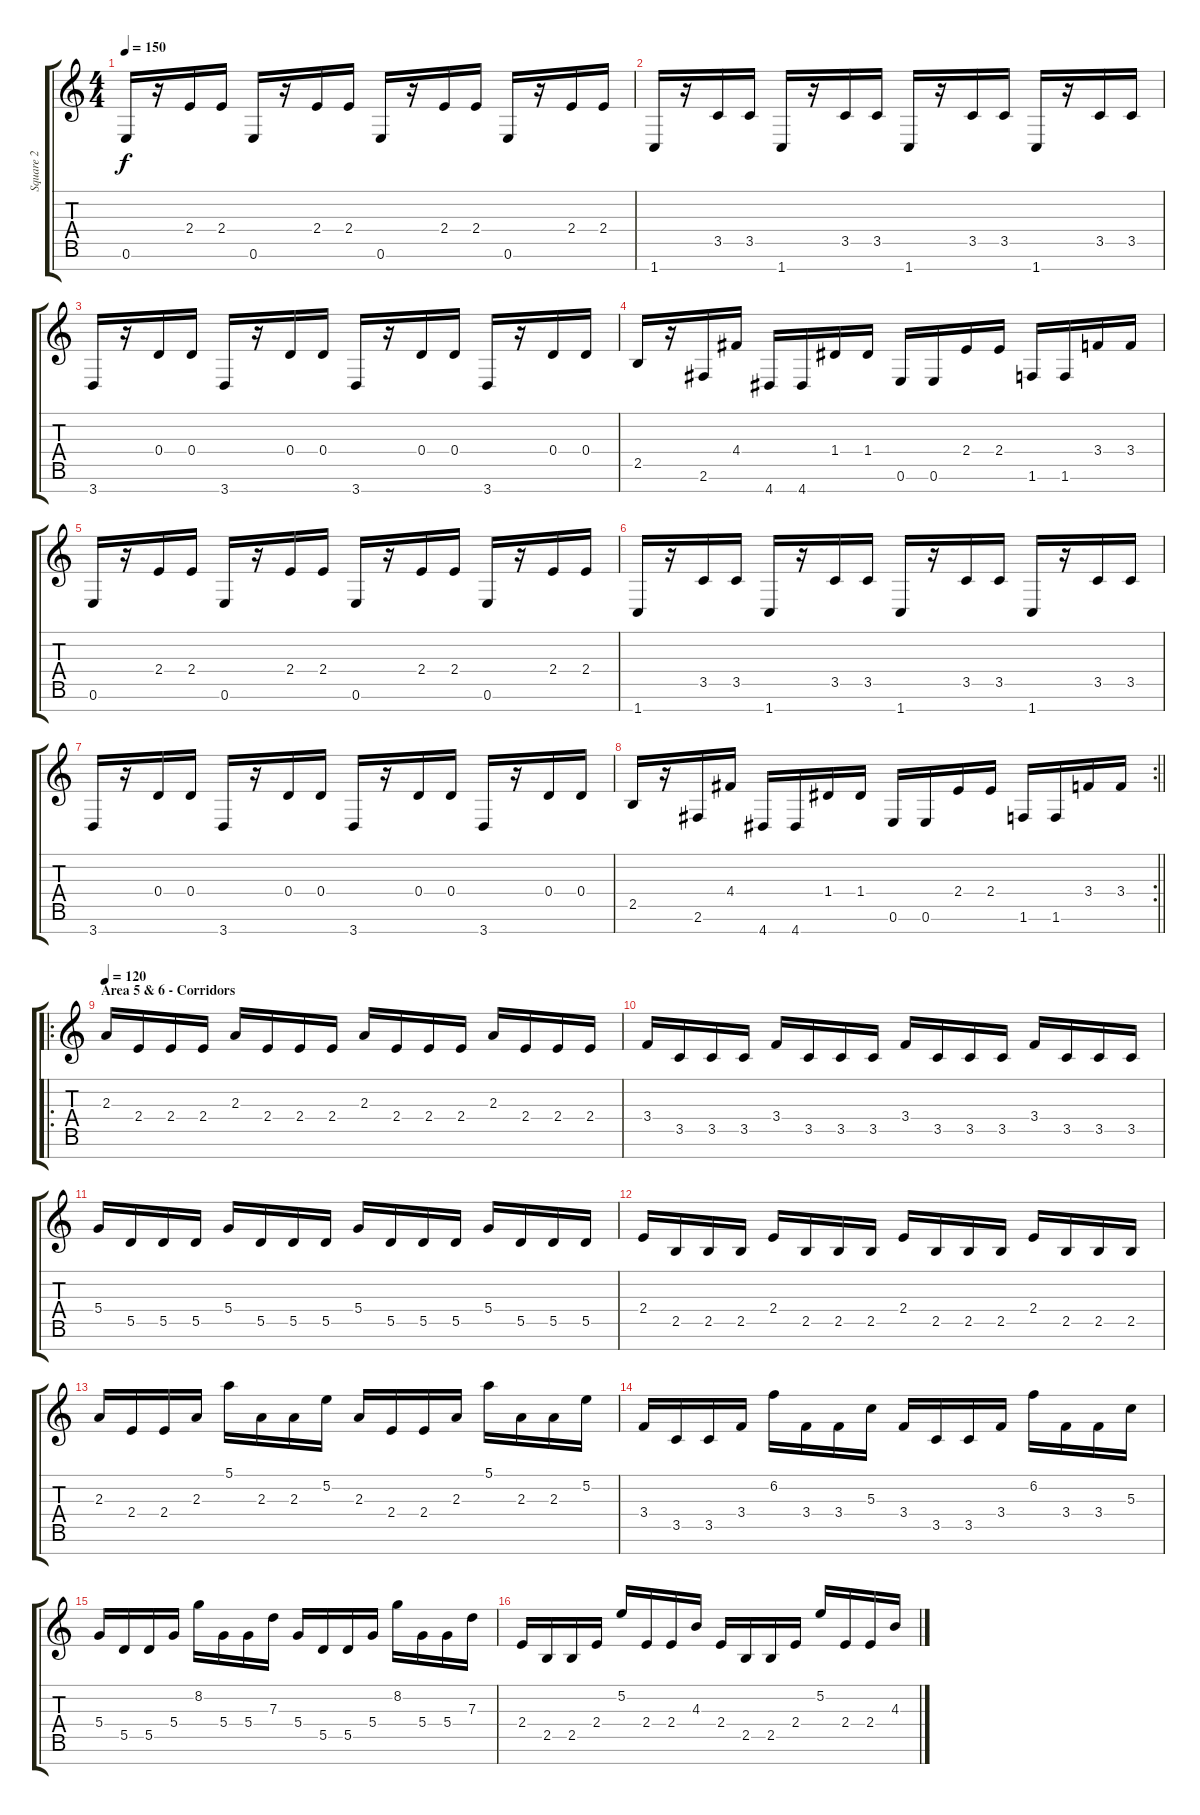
\track ("Square 2" "Square 2") {instrument overdrivenguitar}
\staff {score tabs}
\tuning (E4 B3 G3 D3 A2 E2 B1) {hide}
\ts (4 4)
\tempo 150
\clef g2
\ks c
0.6.16{dy f} r.16 2.4.16 2.4.16 0.6.16 r.16 2.4.16 2.4.16 0.6.16 r.16 2.4.16 2.4.16 0.6.16 r.16 2.4.16 2.4.16 |
1.7.16 r.16 3.5.16 3.5.16 1.7.16 r.16 3.5.16 3.5.16 1.7.16 r.16 3.5.16 3.5.16 1.7.16 r.16 3.5.16 3.5.16 |
3.7.16 r.16 0.4.16 0.4.16 3.7.16 r.16 0.4.16 0.4.16 3.7.16 r.16 0.4.16 0.4.16 3.7.16 r.16 0.4.16 0.4.16 |
2.5.16 r.16 2.6.16 4.4.16 4.7.16 4.7.16 1.4.16 1.4.16 0.6.16 0.6.16 2.4.16 2.4.16 1.6.16 1.6.16 3.4.16 3.4.16 |
0.6.16 r.16 2.4.16 2.4.16 0.6.16 r.16 2.4.16 2.4.16 0.6.16 r.16 2.4.16 2.4.16 0.6.16 r.16 2.4.16 2.4.16 |
1.7.16 r.16 3.5.16 3.5.16 1.7.16 r.16 3.5.16 3.5.16 1.7.16 r.16 3.5.16 3.5.16 1.7.16 r.16 3.5.16 3.5.16 |
3.7.16 r.16 0.4.16 0.4.16 3.7.16 r.16 0.4.16 0.4.16 3.7.16 r.16 0.4.16 0.4.16 3.7.16 r.16 0.4.16 0.4.16 |
\rc 2
\barLineRight lightlight
2.5.16 r.16 2.6.16 4.4.16 4.7.16 4.7.16 1.4.16 1.4.16 0.6.16 0.6.16 2.4.16 2.4.16 1.6.16 1.6.16 3.4.16 3.4.16 |
\ro
\section ("" "Area 5 & 6 - Corridors")
\tempo 120
2.3.16{volume 9 instrument overdrivenguitar} 2.4.16 2.4.16 2.4.16 2.3.16 2.4.16 2.4.16 2.4.16 2.3.16 2.4.16 2.4.16 2.4.16 2.3.16 2.4.16 2.4.16 2.4.16 |
3.4.16 3.5.16 3.5.16 3.5.16 3.4.16 3.5.16 3.5.16 3.5.16 3.4.16 3.5.16 3.5.16 3.5.16 3.4.16 3.5.16 3.5.16 3.5.16 |
5.4.16 5.5.16 5.5.16 5.5.16 5.4.16 5.5.16 5.5.16 5.5.16 5.4.16 5.5.16 5.5.16 5.5.16 5.4.16 5.5.16 5.5.16 5.5.16 |
2.4.16 2.5.16 2.5.16 2.5.16 2.4.16 2.5.16 2.5.16 2.5.16 2.4.16 2.5.16 2.5.16 2.5.16 2.4.16 2.5.16 2.5.16 2.5.16 |
2.3.16 2.4.16 2.4.16 2.3.16 5.1.16 2.3.16 2.3.16 5.2.16 2.3.16 2.4.16 2.4.16 2.3.16 5.1.16 2.3.16 2.3.16 5.2.16 |
3.4.16 3.5.16 3.5.16 3.4.16 6.2.16 3.4.16 3.4.16 5.3.16 3.4.16 3.5.16 3.5.16 3.4.16 6.2.16 3.4.16 3.4.16 5.3.16 |
5.4.16 5.5.16 5.5.16 5.4.16 8.2.16 5.4.16 5.4.16 7.3.16 5.4.16 5.5.16 5.5.16 5.4.16 8.2.16 5.4.16 5.4.16 7.3.16 |
2.4.16 2.5.16 2.5.16 2.4.16 5.2.16 2.4.16 2.4.16 4.3.16 2.4.16 2.5.16 2.5.16 2.4.16 5.2.16 2.4.16 2.4.16 4.3.16
